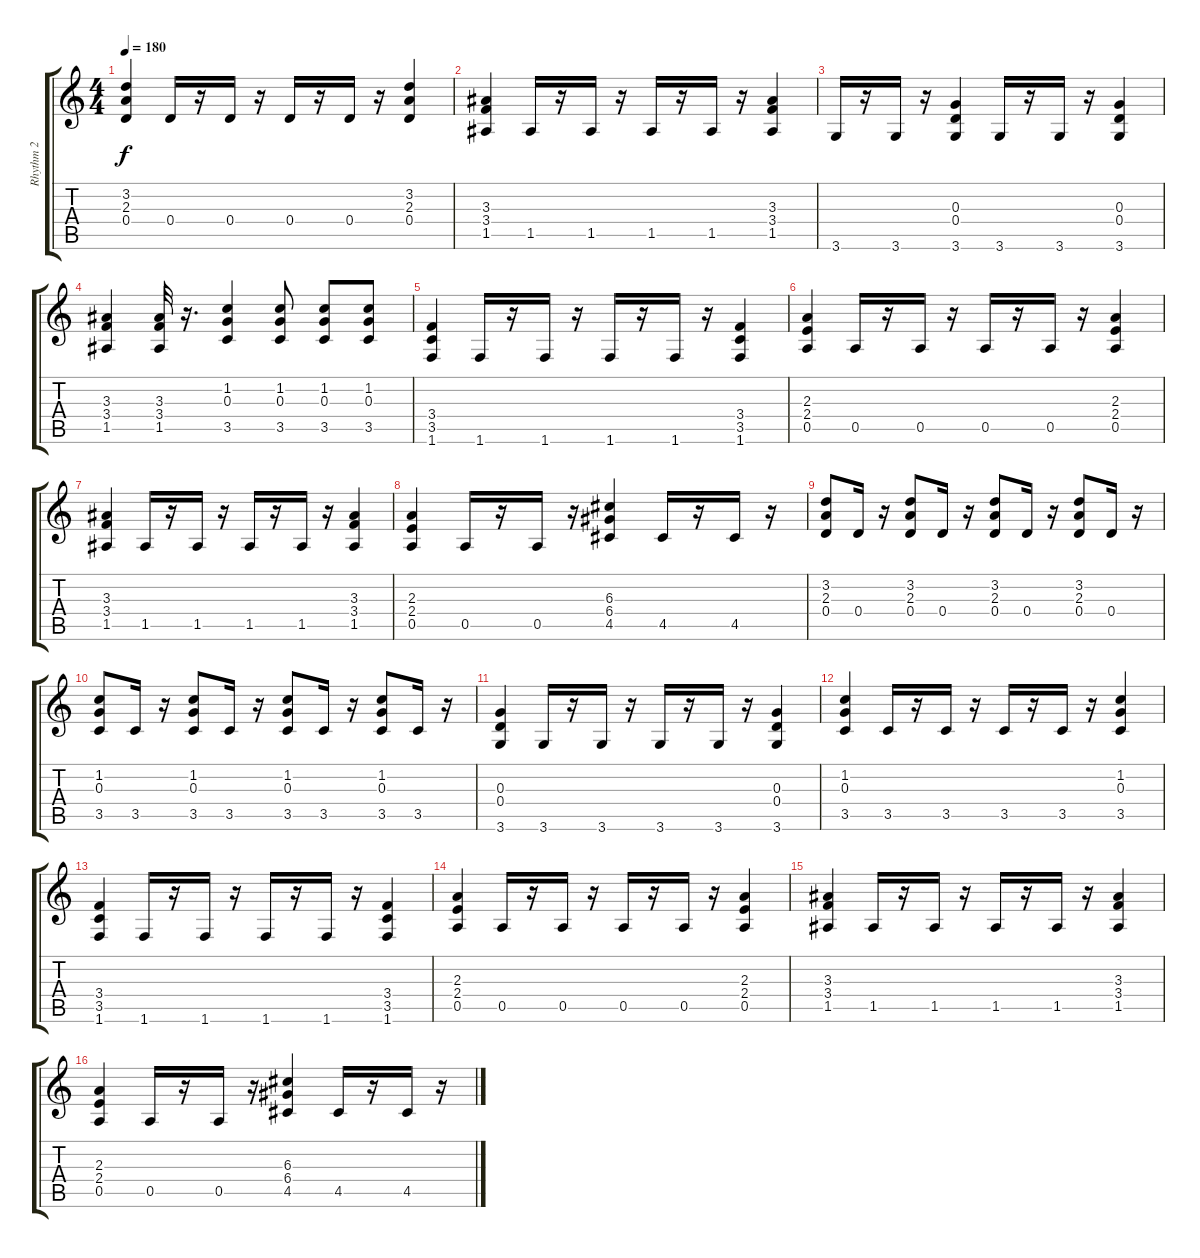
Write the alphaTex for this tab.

\track ("Rhythm 2" "Rhythm 2") {instrument overdrivenguitar}
\staff {score tabs}
\tuning (E4 B3 G3 D3 A2 E2) {hide}
\ts (4 4)
\tempo 180
\clef g2
\ks c
(3.2 2.3 0.4).4{dy f} 0.4.16 r.16 0.4.16 r.16 0.4.16 r.16 0.4.16 r.16 (3.2 2.3 0.4).4 |
(3.3 3.4 1.5).4 1.5.16 r.16 1.5.16 r.16 1.5.16 r.16 1.5.16 r.16 (3.3 3.4 1.5).4 |
3.6.16 r.16 3.6.16 r.16 (0.3 0.4 3.6).4 3.6.16 r.16 3.6.16 r.16 (0.3 0.4 3.6).4 |
(3.3 3.4 1.5).4 (3.3 3.4 1.5).32 r.16{d} (1.2 0.3 3.5).4 (1.2 0.3 3.5).8 (1.2 0.3 3.5).8 (1.2 0.3 3.5).8 |
(3.4 3.5 1.6).4 1.6.16 r.16 1.6.16 r.16 1.6.16 r.16 1.6.16 r.16 (3.4 3.5 1.6).4 |
(2.3 2.4 0.5).4 0.5.16 r.16 0.5.16 r.16 0.5.16 r.16 0.5.16 r.16 (2.3 2.4 0.5).4 |
(3.3 3.4 1.5).4 1.5.16 r.16 1.5.16 r.16 1.5.16 r.16 1.5.16 r.16 (3.3 3.4 1.5).4 |
(2.3 2.4 0.5).4 0.5.16 r.16 0.5.16 r.16 (6.3 6.4 4.5).4 4.5.16 r.16 4.5.16 r.16 |
(3.2 2.3 0.4).8 0.4.16 r.16 (3.2 2.3 0.4).8 0.4.16 r.16 (3.2 2.3 0.4).8 0.4.16 r.16 (3.2 2.3 0.4).8 0.4.16 r.16 |
(1.2 0.3 3.5).8 3.5.16 r.16 (1.2 0.3 3.5).8 3.5.16 r.16 (1.2 0.3 3.5).8 3.5.16 r.16 (1.2 0.3 3.5).8 3.5.16 r.16 |
(0.3 0.4 3.6).4 3.6.16 r.16 3.6.16 r.16 3.6.16 r.16 3.6.16 r.16 (0.3 0.4 3.6).4 |
(1.2 0.3 3.5).4 3.5.16 r.16 3.5.16 r.16 3.5.16 r.16 3.5.16 r.16 (1.2 0.3 3.5).4 |
(3.4 3.5 1.6).4 1.6.16 r.16 1.6.16 r.16 1.6.16 r.16 1.6.16 r.16 (3.4 3.5 1.6).4 |
(2.3 2.4 0.5).4 0.5.16 r.16 0.5.16 r.16 0.5.16 r.16 0.5.16 r.16 (2.3 2.4 0.5).4 |
(3.3 3.4 1.5).4 1.5.16 r.16 1.5.16 r.16 1.5.16 r.16 1.5.16 r.16 (3.3 3.4 1.5).4 |
(2.3 2.4 0.5).4 0.5.16 r.16 0.5.16 r.16 (6.3 6.4 4.5).4 4.5.16 r.16 4.5.16 r.16
